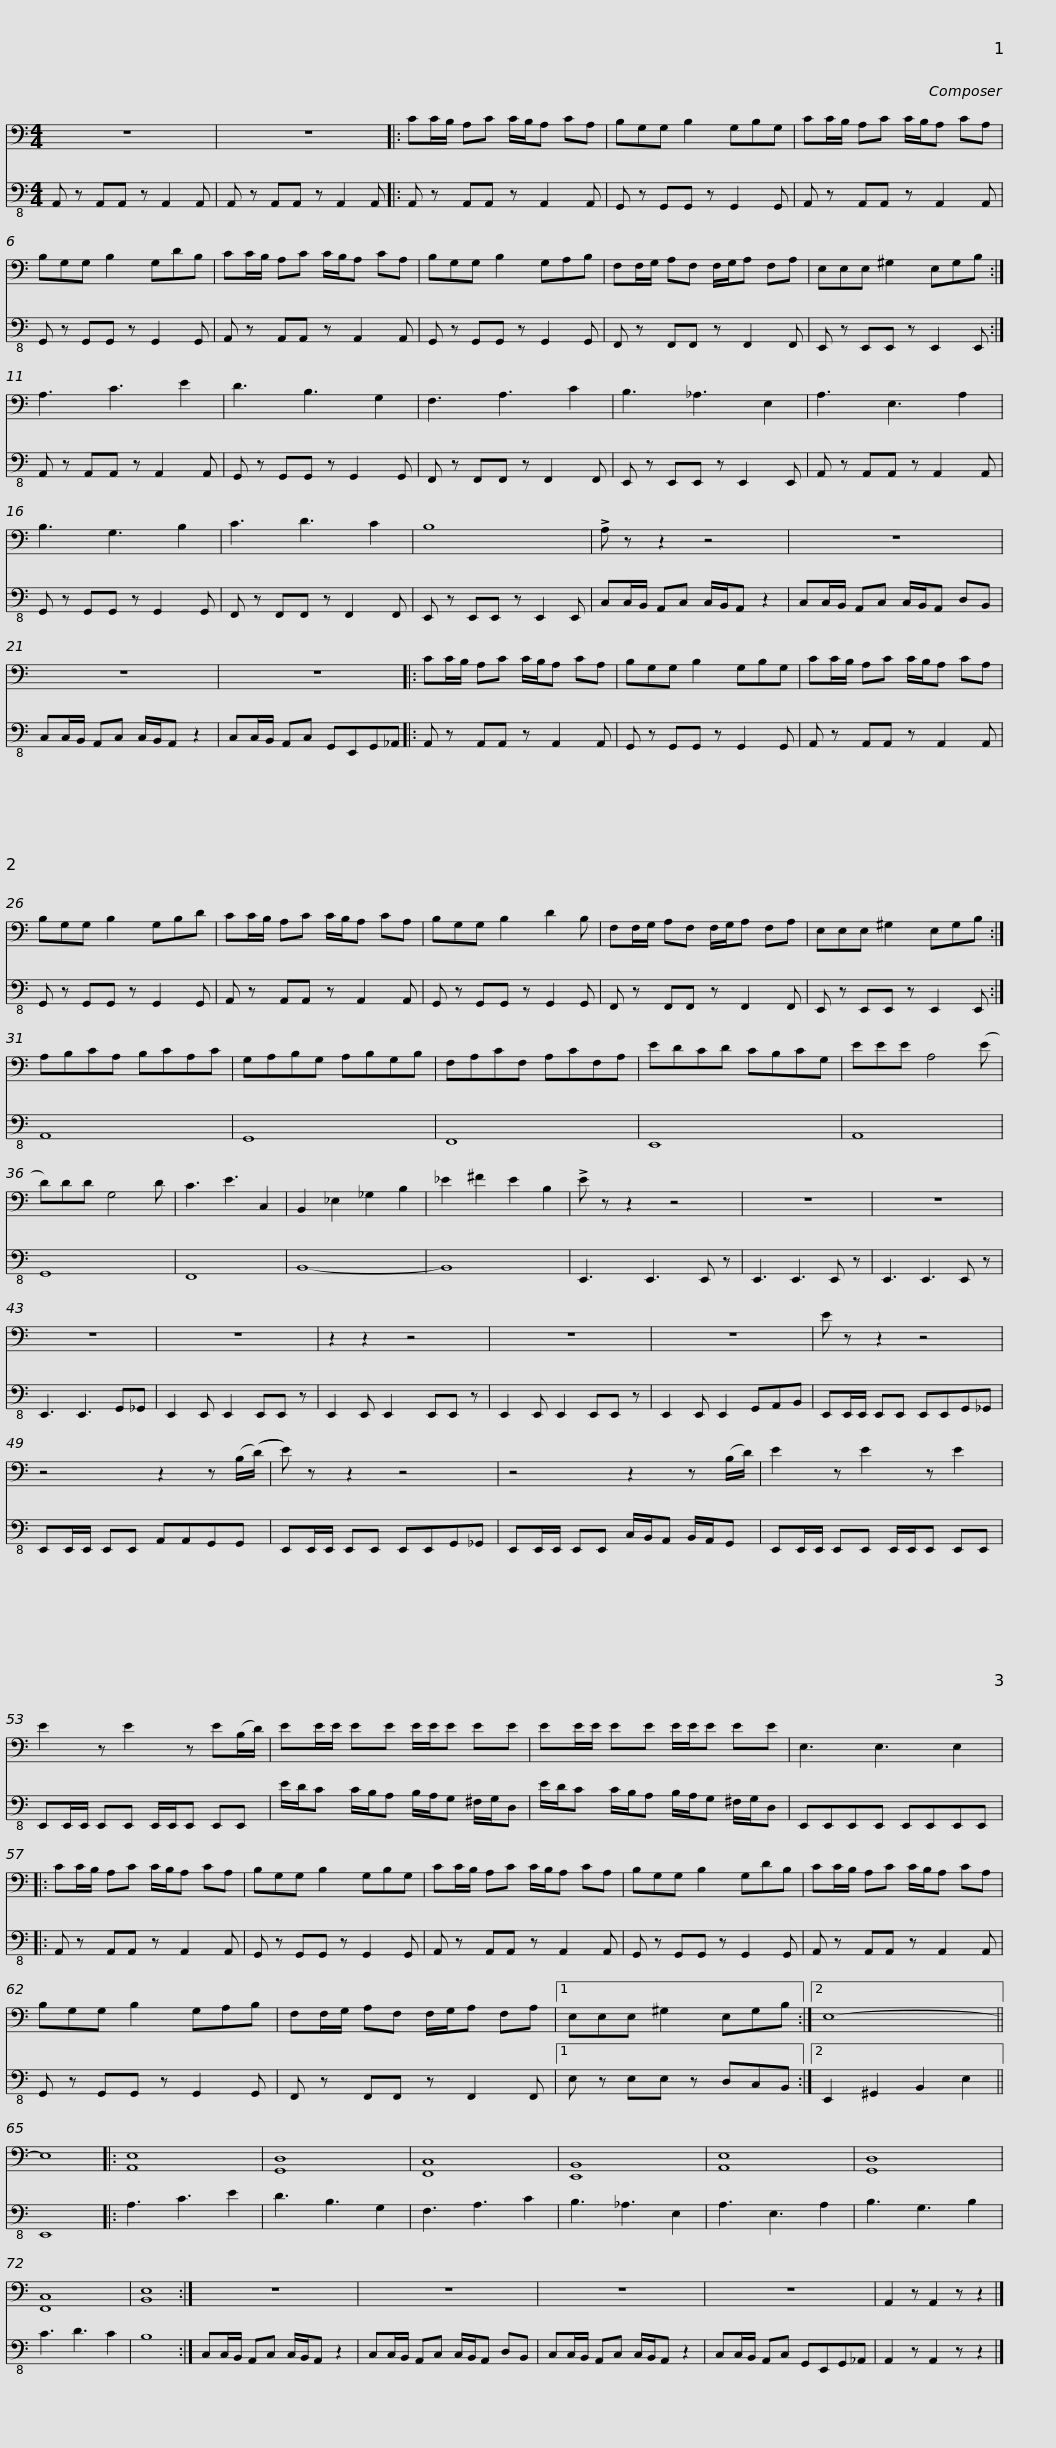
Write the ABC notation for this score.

X:1
%%score 1 2
L:1/8
M:4/4
I:linebreak $
K:C
V:1 bass
V:2 bass-8
V:1
 z8 | z8 |: CC/B,/ A,C C/B,/A, CA, | B,G,G, B,2 G,B,G, |$ CC/B,/ A,C C/B,/A, CA, | %5
 B,G,G, B,2 G,DB, | CC/B,/ A,C C/B,/A, CA, | B,G,G, B,2 G,A,B, |$ F,F,/G,/ A,F, F,/G,/A, F,A, | E,E,E, ^G,2 E,G,B, :| %10
 A,3 C3 E2 | D3 B,3 G,2 |$ F,3 A,3 C2 | B,3 _A,3 E,2 | A,3 E,3 A,2 | %15
 B,3 G,3 B,2 |$ C3 D3 C2 | B,8 | !>!A, z z2 z4 | z8 |$ %20
 z8 | z8 |: CC/B,/ A,C C/B,/A, CA, | B,G,G, B,2 G,B,G, |$ CC/B,/ A,C C/B,/A, CA, | %25
 B,G,G, B,2 G,B,D | CC/B,/ A,C C/B,/A, CA, | B,G,G, B,2 D2 B, |$ F,F,/G,/ A,F, F,/G,/A, F,A, | E,E,E, ^G,2 E,G,B, :| %30
 A,B,CA, B,CA,C | G,A,B,G, A,B,G,B, |$ F,A,CF, A,CF,A, | EDCD CB,CG, | EEE A,4 (E | %35
 D)DD G,4 D | C3 E3 C,2 | B,,2 _E,2 _G,2 B,2 |$ _E2 ^F2 E2 B,2 | !>!E z z2 z4 | %40
 z8 | z8 | z8 | z8 |$ z2 z2 z4 | %45
 z8 | z8 | E z z2 z4 |$ z4 z2 z (B,/((D/) | E)) z z2 z4 | %50
 z4 z2 z (B,/D/) |$ E2 z E2 z E2 | E2 z E2 z E(B,/D/) | EE/E/ EE E/E/E EE |$ EE/E/ EE E/E/E EE | %55
 E,3 E,3 E,2 |: CC/B,/ A,C C/B,/A, CA, |$ B,G,G, B,2 G,B,G, | CC/B,/ A,C C/B,/A, CA, | B,G,G, B,2 G,DB, | %60
 CC/B,/ A,C C/B,/A, CA, |$ B,G,G, B,2 G,A,B, | F,F,/G,/ A,F, F,/G,/A, F,A, |1 E,E,E, ^G,2 E,G,B, :|2 E,8- || %65
 E,8 |: [A,,E,]8 |$ [G,,D,]8 | [F,,C,]8 | [E,,B,,]8 | %70
 [A,,E,]8 | [G,,D,]8 | [F,,C,]8 | [B,,E,]8 :| z8 |$ %75
 z8 | z8 | z8 | A,,2 z A,,2 z z2 |] %79
V:2
 A,, z A,,A,, z A,,2 A,, | A,, z A,,A,, z A,,2 A,, |: A,, z A,,A,, z A,,2 A,, | G,, z G,,G,, z G,,2 G,, |$ A,, z A,,A,, z A,,2 A,, | %5
 G,, z G,,G,, z G,,2 G,, | A,, z A,,A,, z A,,2 A,, | G,, z G,,G,, z G,,2 G,, |$ F,, z F,,F,, z F,,2 F,, | E,, z E,,E,, z E,,2 E,, :| %10
 A,, z A,,A,, z A,,2 A,, | G,, z G,,G,, z G,,2 G,, |$ F,, z F,,F,, z F,,2 F,, | E,, z E,,E,, z E,,2 E,, | A,, z A,,A,, z A,,2 A,, | %15
 G,, z G,,G,, z G,,2 G,, |$ F,, z F,,F,, z F,,2 F,, | E,, z E,,E,, z E,,2 E,, | C,C,/B,,/ A,,C, C,/B,,/A,, z2 | C,C,/B,,/ A,,C, C,/B,,/A,, D,B,, |$ %20
 C,C,/B,,/ A,,C, C,/B,,/A,, z2 | C,C,/B,,/ A,,C, G,,E,,G,,_A,, |: A,, z A,,A,, z A,,2 A,, | G,, z G,,G,, z G,,2 G,, |$ A,, z A,,A,, z A,,2 A,, | %25
 G,, z G,,G,, z G,,2 G,, | A,, z A,,A,, z A,,2 A,, | G,, z G,,G,, z G,,2 G,, |$ F,, z F,,F,, z F,,2 F,, | E,, z E,,E,, z E,,2 E,, :| %30
 A,,8 | G,,8 |$ F,,8 | E,,8 | A,,8 | %35
 G,,8 | F,,8 | B,,8- |$ B,,8 | E,,3 E,,3 E,, z | %40
 E,,3 E,,3 E,, z | E,,3 E,,3 E,, z | E,,3 E,,3 G,,_G,, | E,,2 E,, E,,2 E,,E,, z |$ E,,2 E,, E,,2 E,,E,, z | %45
 E,,2 E,, E,,2 E,,E,, z | E,,2 E,, E,,2 G,,A,,B,, | E,,E,,/E,,/ E,,E,, E,,E,,G,,_G,, |$ E,,E,,/E,,/ E,,E,, A,,A,,G,,G,, | E,,E,,/E,,/ E,,E,, E,,E,,G,,_G,, | %50
 E,,E,,/E,,/ E,,E,, C,/B,,/A,, B,,/A,,/G,, |$ E,,E,,/E,,/ E,,E,, E,,/E,,/E,, E,,E,, | E,,E,,/E,,/ E,,E,, E,,/E,,/E,, E,,E,, | E/D/C C/B,/A, B,/A,/G, ^F,/G,/D, |$ E/D/C C/B,/A, B,/A,/G, ^F,/G,/D, | %55
 E,,E,,E,,E,, E,,E,,E,,E,, |: A,, z A,,A,, z A,,2 A,, |$ G,, z G,,G,, z G,,2 G,, | A,, z A,,A,, z A,,2 A,, | G,, z G,,G,, z G,,2 G,, | %60
 A,, z A,,A,, z A,,2 A,, |$ G,, z G,,G,, z G,,2 G,, | F,, z F,,F,, z F,,2 F,, |1 E, z E,E, z D,C,B,, :|2 E,,2 ^G,,2 B,,2 E,2 || %65
 E,,8 |: A,3 C3 E2 |$ D3 B,3 G,2 | F,3 A,3 C2 | B,3 _A,3 E,2 | %70
 A,3 E,3 A,2 | B,3 G,3 B,2 | C3 D3 C2 | B,8 :| C,C,/B,,/ A,,C, C,/B,,/A,, z2 |$ %75
 C,C,/B,,/ A,,C, C,/B,,/A,, D,B,, | C,C,/B,,/ A,,C, C,/B,,/A,, z2 | C,C,/B,,/ A,,C, G,,E,,G,,_A,, | A,,2 z A,,2 z z2 |] %79
